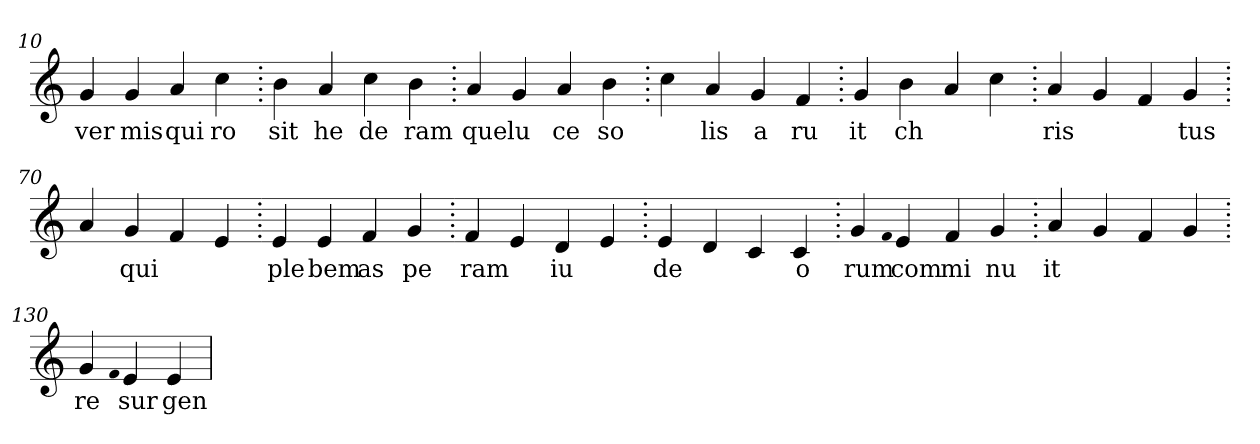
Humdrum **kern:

**kern	**text
*part1	*part1
*staff1	*staff1
*clefG2	*
=10.	=10.
4g	ver
4g	mis
4a	qui
4cc	ro
=20.	=20.
4b	sit
4a	he
4cc	de
4b	ram
=30.	=30.
4a	que
4g	lu
4a	ce
4b	so
=40.	=40.
4cc	.
4a	lis
4g	a
4f	ru
=50.	=50.
4g	it
4b	ch
4a	.
4cc	.
=60.	=60.
4a	ris
4g	.
4f	.
4g	tus
=70.	=70.
4a	.
4g	qui
4f	.
4e	.
=80.	=80.
4e	ple
4e	bem
4f	as
4g	pe
=90.	=90.
4f	ram
4e	.
4d	iu
4e	.
=100.	=100.
4e	de
4d	.
4c	.
4c	o
=110.	=110.
4g	rum
qqf	.
4e	com
4f	mi
4g	nu
=120.	=120.
4a	it
4g	.
4f	.
4g	.
=130.	=130.
4g	re
qqf	.
4e	sur
4e	gen
=	=
*-	*-
